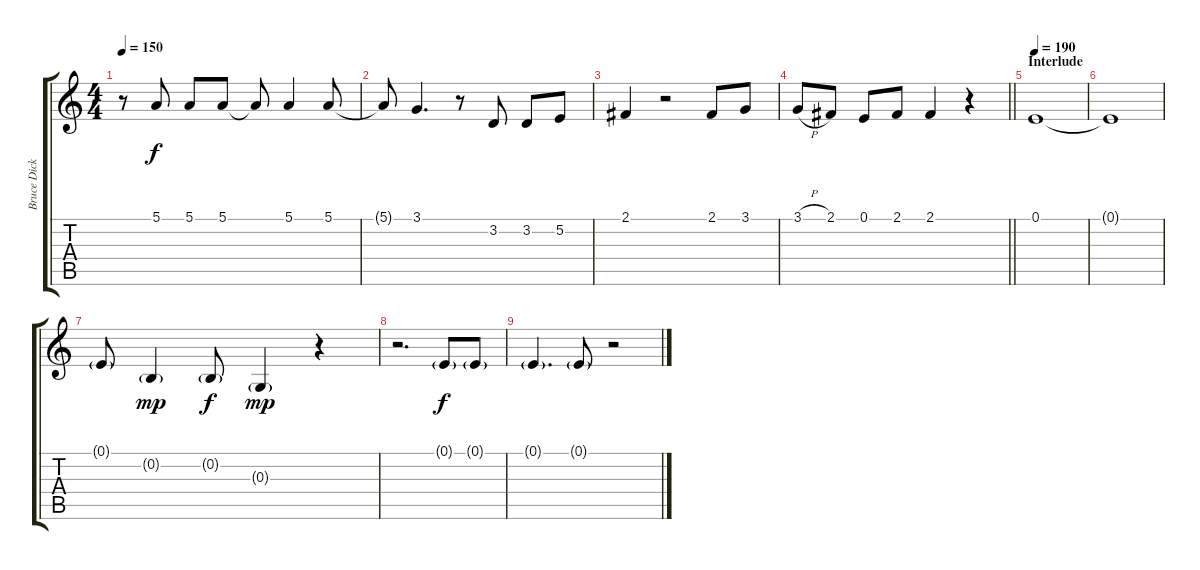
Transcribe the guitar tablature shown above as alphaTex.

\track ("Bruce Dickinson" "Bruce Dick") {instrument lead2sawtooth}
\staff {score tabs}
\tuning (E4 B3 G3 D3 A2 E2) {hide}
\ts (4 4)
\tempo 150
\clef g2
\ks c
r.8{dy mp} 5.1.8{lyrics (0 "") lyrics (1 "") lyrics (2 "") lyrics (3 "") lyrics (4 "") dy f} 5.1.8{lyrics (0 "") lyrics (1 "") lyrics (2 "") lyrics (3 "") lyrics (4 "")} 5.1.8{lyrics (0 "") lyrics (1 "") lyrics (2 "") lyrics (3 "") lyrics (4 "")} 5.1{t}.8{lyrics (0 "") lyrics (1 "") lyrics (2 "") lyrics (3 "") lyrics (4 "")} 5.1.4{lyrics (0 "") lyrics (1 "") lyrics (2 "") lyrics (3 "") lyrics (4 "")} 5.1.8{lyrics (0 "") lyrics (1 "") lyrics (2 "") lyrics (3 "") lyrics (4 "")} |
5.1{t}.8{lyrics (0 "") lyrics (1 "") lyrics (2 "") lyrics (3 "") lyrics (4 "")} 3.1.4{d lyrics (0 "") lyrics (1 "") lyrics (2 "") lyrics (3 "") lyrics (4 "")} r.8 3.2.8{lyrics (0 "") lyrics (1 "") lyrics (2 "") lyrics (3 "") lyrics (4 "")} 3.2.8{lyrics (0 "") lyrics (1 "") lyrics (2 "") lyrics (3 "") lyrics (4 "")} 5.2.8{lyrics (0 "") lyrics (1 "") lyrics (2 "") lyrics (3 "") lyrics (4 "")} |
2.1.4{lyrics (0 "") lyrics (1 "") lyrics (2 "") lyrics (3 "") lyrics (4 "")} r.2 2.1.8{lyrics (0 "") lyrics (1 "") lyrics (2 "") lyrics (3 "") lyrics (4 "")} 3.1.8{lyrics (0 "") lyrics (1 "") lyrics (2 "") lyrics (3 "") lyrics (4 "")} |
\barLineRight lightlight
3.1{h}.8{lyrics (0 "") lyrics (1 "") lyrics (2 "") lyrics (3 "") lyrics (4 "")} 2.1.8{lyrics (0 "") lyrics (1 "") lyrics (2 "") lyrics (3 "") lyrics (4 "")} 0.1.8{lyrics (0 "") lyrics (1 "") lyrics (2 "") lyrics (3 "") lyrics (4 "")} 2.1.8{lyrics (0 "") lyrics (1 "") lyrics (2 "") lyrics (3 "") lyrics (4 "")} 2.1.4{lyrics (0 "") lyrics (1 "") lyrics (2 "") lyrics (3 "") lyrics (4 "")} r.4 |
\section ("" "Interlude")
\tempo 190
0.1.1{lyrics (0 "") lyrics (1 "") lyrics (2 "") lyrics (3 "") lyrics (4 "")} |
0.1{t}.1{lyrics (0 "") lyrics (1 "") lyrics (2 "") lyrics (3 "") lyrics (4 "")} |
0.1{g}.8{lyrics (0 "") lyrics (1 "") lyrics (2 "") lyrics (3 "") lyrics (4 "")} 0.2{g}.4{lyrics (0 "") lyrics (1 "") lyrics (2 "") lyrics (3 "") lyrics (4 "") dy mp} 0.2{g}.8{lyrics (0 "") lyrics (1 "") lyrics (2 "") lyrics (3 "") lyrics (4 "") dy f} 0.3{g}.4{lyrics (0 "") lyrics (1 "") lyrics (2 "") lyrics (3 "") lyrics (4 "") dy mp} r.4 |
r.2{d} 0.1{g}.8{lyrics (0 "") lyrics (1 "") lyrics (2 "") lyrics (3 "") lyrics (4 "") dy f} 0.1{g}.8{lyrics (0 "") lyrics (1 "") lyrics (2 "") lyrics (3 "") lyrics (4 "")} |
0.1{g}.4{d lyrics (0 "") lyrics (1 "") lyrics (2 "") lyrics (3 "") lyrics (4 "")} 0.1{g}.8{lyrics (0 "") lyrics (1 "") lyrics (2 "") lyrics (3 "") lyrics (4 "")} r.2
